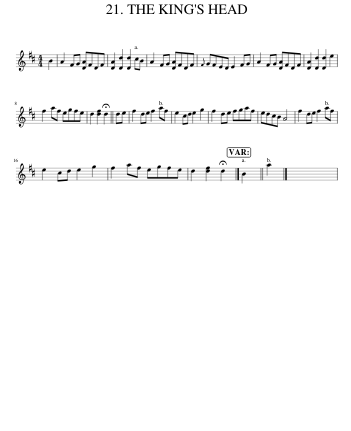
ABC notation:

X:1
L:1/8
M:4/4
I:linebreak $
K:D
V:1 treble
V:1
 B2 | A2 FG [DA]FDF | [DA]2 [Dd]2 [Dd]2 cB | A2 FG [DA]FDF |{F} GFED E2 FG | %5
 A2 FG [DA]FDF | [DA]2 [Dd]2 [Dd]2 e2 |$ f2 af egfe | d2 [df]2 !fermata!d2 || de | %10
 f2 de f2 af | e2 cd e2 g2 | f2 de fgaf | edcB A4 | f2 de f2 af |$ %15
 e2 cd e2 g2 | f2 af egfe | d2 [df]2 !fermata!d2 |] B2 || a2 |] %20
 x8 | %21
